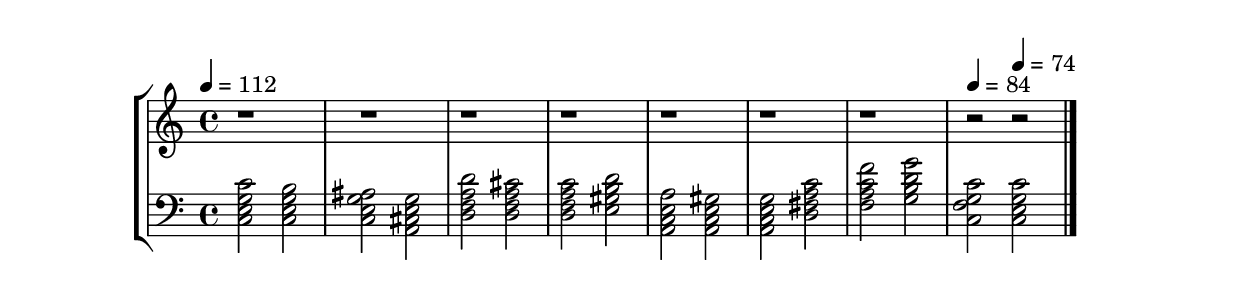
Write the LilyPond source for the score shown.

\version "2.12.1"

\header {
	 title = \markup \center-column {}
	 composer = \markup \center-column {}
}
melody = {

	\key c \major
	\tempo 4 = 112
	\clef treble
	\time 4/4
		\key c \major
	\tempo 4 = 112
	\clef treble
 r1  r1  r1  r1  r1  r1  r1  \tempo 4 = 84 r2 \tempo 4 = 74 r2 \bar "|."}
text = \lyricmode {

	
}
upper = {

	\tempo 4 = 112
	\key c \major
	\time 4/4
	\clef bass
	<c e g c'>2
<c e g b>2
<c e g ais>2
<a, cis e g>2
<d f a d'>2
<d f a cis'>2
<d f a c'>2
<e gis b d'>2
<a, c e a>2
<a, c e gis>2
<a, c e g>2
<d fis a c'>2
<f a c' f'>2
<g b d' g'>2
<c f g c'>2
<c e g c'>2

	 \bar "|."}
lower = {

	\tempo 4 = 112
	\key c \major
	\time 4/4
	\clef bass
 r1  r1  r1  r1  r1  r1  r1  r1 \bar "|."}
\score {
	<<
		 \new StaffGroup <<
		 \new Voice = "one" { \melody }
		 \new Lyrics \lyricsto "one" \text
			 \new Staff {\upper}
		 >>
	>>
	\layout {
		\context {
			\Voice
			\remove Note_heads_engraver
			\consists Completion_heads_engraver
		}
	}
	\midi {
	\context {
		\Score
		 tempoWholesPerMinute = #(ly:make-moment 120 4)
	}
	}
}
